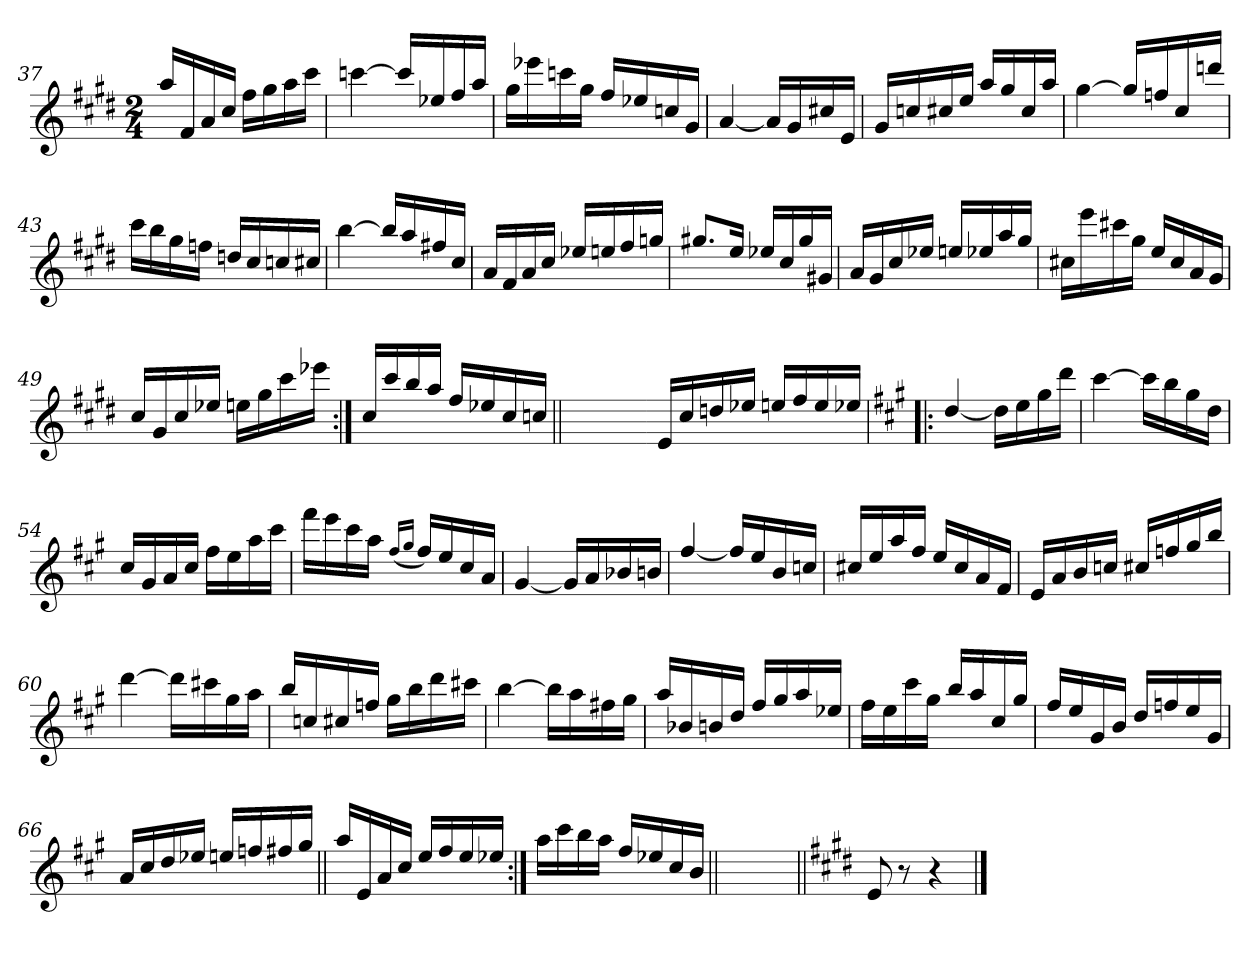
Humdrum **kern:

**kern
*part1
*staff1
*clefG2
*k[f#c#g#d#]
*E:
*M2/4
=37
16aa/LL
16f#/
16a/
16cc#/JJ
16ff#\LL
16gg#\
16aa\
16ccc#\JJ
=38
[4cccn\
16ccc/LL]
16ee-X/
16ff#/
16aa/JJ
!!LO:LB:g=z
=39
16gg#\LL
16eee-X\
16cccn\
16gg#\JJ
16ff#/LL
16ee-X/
16ccn/
16g#/JJ
=40
[4a/
16a/LL]
16g#/
16cc#X/
16e/JJ
=41
16g#/LL
16ccn/
16cc#X/
16ee/JJ
16aa/LL
16gg#/
16cc#/
16aa/JJ
=42
[4gg#\
16gg#/LL]
16ffn/
16cc#/
16dddn/JJ
!!LO:PB:g=z
=43
16ccc#\LL
16bb\
16gg#\
16ffn\JJ
16ddn/LL
16cc#/
16ccn/
16cc#X/JJ
=44
[4bb\
16bb/LL]
16aa/
16ff#X/
16cc#/JJ
=45
16a/LL
16f#/
16a/
16cc#/JJ
16ee-X/LL
16een/
16ff#/
16ggn/JJ
=46
8.gg#X/L
16ee/Jk
16ee-X/LL
16cc#/
16gg#/
16g#X/JJ
=47
16a/LL
16g#/
16cc#/
16ee-X/JJ
16een/LL
16ee-X/
16aa/
16gg#/JJ
!!LO:LB:g=z
=48
16cc#X\LL
16eee\
16ccc#X\
16gg#\JJ
16ee/LL
16cc#/
16a/
16g#/JJ
=49
16cc#/LL
16g#/
16cc#/
16ee-X/JJ
16een\LL
16gg#\
16ccc#\
16eee-X\JJ
=50:|!
16cc#/LL
16ccc#/
16bb/
16aa/JJ
16ff#/LL
16ee-X/
16cc#/
16ccn/JJ
=50X501||
2ryy
!!LO:LB:g=z
=51-
16e/LL
16cc#/
16ddn/
16ee-X/JJ
16een/LL
16ff#/
16ee/
16ee-X/JJ
=52!|:
*k[f#c#g#]
*A:
[4dd/
16dd\LL]
16ee\
16gg#\
16ddd\JJ
=53
[4ccc#\
16ccc#\LL]
16bb\
16gg#\
16dd\JJ
=54
16cc#/LL
16g#/
16a/
16cc#/JJ
16ff#\LL
16ee\
16aa\
16ccc#\JJ
=55
16fff#\LL
16eee\
16ccc#\
16aa\JJ
(<16qff#/LL
16qgg#/JJ
16ff#/LL)
16ee/
16cc#/
16a/JJ
!!LO:LB:g=z
=56
[4g#/
16g#/LL]
16a/
16b-X/
16bn/JJ
=57
[4ff#/
16ff#/LL]
16ee/
16b/
16ccn/JJ
=58
16cc#X/LL
16ee/
16aa/
16ff#/JJ
16ee/LL
16cc#/
16a/
16f#/JJ
=59
16e/LL
16a/
16b/
16ccn/JJ
16cc#X/LL
16ffn/
16gg#/
16bb/JJ
=60
[4ddd\
16ddd\LL]
16ccc#X\
16gg#\
16aa\JJ
!!LO:LB:g=z
=61
16bb/LL
16ccn/
16cc#X/
16ffn/JJ
16gg#\LL
16bb\
16ddd\
16ccc#X\JJ
=62
[4bb\
16bb\LL]
16aa\
16ff#X\
16gg#\JJ
=63
16aa/LL
16b-X/
16bn/
16dd/JJ
16ff#/LL
16gg#/
16aa/
16ee-X/JJ
=64
16ff#\LL
16ee\
16ccc#\
16gg#\JJ
16bb/LL
16aa/
16cc#/
16gg#/JJ
=65
16ff#/LL
16ee/
16g#/
16b/JJ
16dd/LL
16ffn/
16ee/
16g#/JJ
!!LO:LB:g=z
=66
16a/LL
16cc#/
16dd/
16ee-X/JJ
16een/LL
16ffn/
16ff#X/
16gg#/JJ
=67||
16aa/LL
16e/
16a/
16cc#/JJ
16ee/LL
16ff#/
16ee/
16ee-X/JJ
=68:|!
16aa\LL
16ccc#\
16bb\
16aa\JJ
16ff#/LL
16ee-X/
16cc#/
16b/JJ
=68X682||
2ryy
=69||
*k[f#c#g#d#]
*E:
8e/
8r
4r
==
*-
